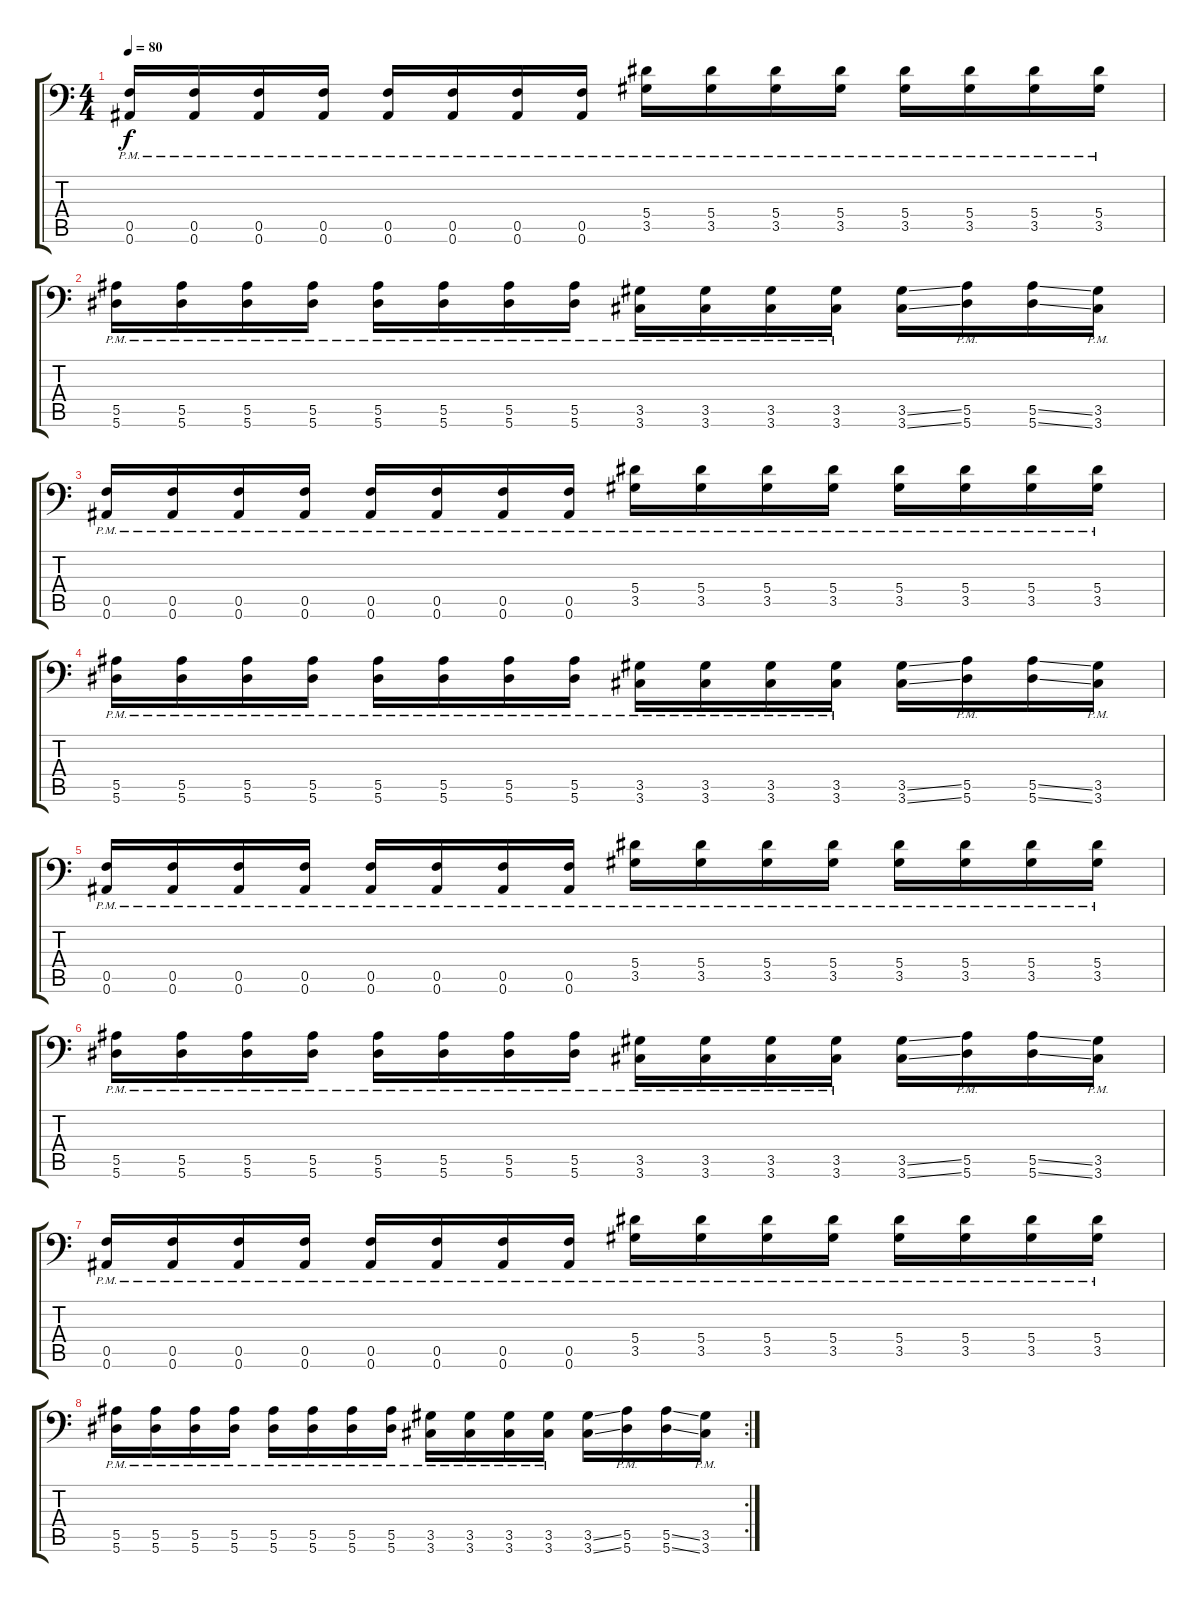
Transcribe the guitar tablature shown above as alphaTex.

\track (" " " ") {instrument distortionguitar}
\staff {score tabs}
\tuning (C4 G3 Eb3 Bb2 F2 Bb1) {hide}
\ts (4 4)
\tempo 80
\clef f4
\ks c
(0.5{pm} 0.6{pm}).16{dy f} (0.5{pm} 0.6{pm}).16 (0.5{pm} 0.6{pm}).16 (0.5{pm} 0.6{pm}).16 (0.5{pm} 0.6{pm}).16 (0.5{pm} 0.6{pm}).16 (0.5{pm} 0.6{pm}).16 (0.5{pm} 0.6{pm}).16 (5.4{pm} 3.5{pm}).16 (5.4{pm} 3.5{pm}).16 (5.4{pm} 3.5{pm}).16 (5.4{pm} 3.5{pm}).16 (5.4{pm} 3.5{pm}).16 (5.4{pm} 3.5{pm}).16 (5.4{pm} 3.5{pm}).16 (5.4{pm} 3.5{pm}).16 |
(5.5{pm} 5.6{pm}).16 (5.5{pm} 5.6{pm}).16 (5.5{pm} 5.6{pm}).16 (5.5{pm} 5.6{pm}).16 (5.5{pm} 5.6{pm}).16 (5.5{pm} 5.6{pm}).16 (5.5{pm} 5.6{pm}).16 (5.5{pm} 5.6{pm}).16 (3.5{pm} 3.6{pm}).16 (3.5{pm} 3.6{pm}).16 (3.5{pm} 3.6{pm}).16 (3.5{pm} 3.6{pm}).16 (3.5{ss} 3.6{ss}).16 (5.5{pm} 5.6{pm}).16 (5.5{ss} 5.6{ss}).16 (3.5{pm} 3.6{pm}).16 |
(0.5{pm} 0.6{pm}).16 (0.5{pm} 0.6{pm}).16 (0.5{pm} 0.6{pm}).16 (0.5{pm} 0.6{pm}).16 (0.5{pm} 0.6{pm}).16 (0.5{pm} 0.6{pm}).16 (0.5{pm} 0.6{pm}).16 (0.5{pm} 0.6{pm}).16 (5.4{pm} 3.5{pm}).16 (5.4{pm} 3.5{pm}).16 (5.4{pm} 3.5{pm}).16 (5.4{pm} 3.5{pm}).16 (5.4{pm} 3.5{pm}).16 (5.4{pm} 3.5{pm}).16 (5.4{pm} 3.5{pm}).16 (5.4{pm} 3.5{pm}).16 |
(5.5{pm} 5.6{pm}).16 (5.5{pm} 5.6{pm}).16 (5.5{pm} 5.6{pm}).16 (5.5{pm} 5.6{pm}).16 (5.5{pm} 5.6{pm}).16 (5.5{pm} 5.6{pm}).16 (5.5{pm} 5.6{pm}).16 (5.5{pm} 5.6{pm}).16 (3.5{pm} 3.6{pm}).16 (3.5{pm} 3.6{pm}).16 (3.5{pm} 3.6{pm}).16 (3.5{pm} 3.6{pm}).16 (3.5{ss} 3.6{ss}).16 (5.5{pm} 5.6{pm}).16 (5.5{ss} 5.6{ss}).16 (3.5{pm} 3.6{pm}).16 |
(0.5{pm} 0.6{pm}).16 (0.5{pm} 0.6{pm}).16 (0.5{pm} 0.6{pm}).16 (0.5{pm} 0.6{pm}).16 (0.5{pm} 0.6{pm}).16 (0.5{pm} 0.6{pm}).16 (0.5{pm} 0.6{pm}).16 (0.5{pm} 0.6{pm}).16 (5.4{pm} 3.5{pm}).16 (5.4{pm} 3.5{pm}).16 (5.4{pm} 3.5{pm}).16 (5.4{pm} 3.5{pm}).16 (5.4{pm} 3.5{pm}).16 (5.4{pm} 3.5{pm}).16 (5.4{pm} 3.5{pm}).16 (5.4{pm} 3.5{pm}).16 |
(5.5{pm} 5.6{pm}).16 (5.5{pm} 5.6{pm}).16 (5.5{pm} 5.6{pm}).16 (5.5{pm} 5.6{pm}).16 (5.5{pm} 5.6{pm}).16 (5.5{pm} 5.6{pm}).16 (5.5{pm} 5.6{pm}).16 (5.5{pm} 5.6{pm}).16 (3.5{pm} 3.6{pm}).16 (3.5{pm} 3.6{pm}).16 (3.5{pm} 3.6{pm}).16 (3.5{pm} 3.6{pm}).16 (3.5{ss} 3.6{ss}).16 (5.5{pm} 5.6{pm}).16 (5.5{ss} 5.6{ss}).16 (3.5{pm} 3.6{pm}).16 |
(0.5{pm} 0.6{pm}).16 (0.5{pm} 0.6{pm}).16 (0.5{pm} 0.6{pm}).16 (0.5{pm} 0.6{pm}).16 (0.5{pm} 0.6{pm}).16 (0.5{pm} 0.6{pm}).16 (0.5{pm} 0.6{pm}).16 (0.5{pm} 0.6{pm}).16 (5.4{pm} 3.5{pm}).16 (5.4{pm} 3.5{pm}).16 (5.4{pm} 3.5{pm}).16 (5.4{pm} 3.5{pm}).16 (5.4{pm} 3.5{pm}).16 (5.4{pm} 3.5{pm}).16 (5.4{pm} 3.5{pm}).16 (5.4{pm} 3.5{pm}).16 |
\rc 2
(5.5{pm} 5.6{pm}).16 (5.5{pm} 5.6{pm}).16 (5.5{pm} 5.6{pm}).16 (5.5{pm} 5.6{pm}).16 (5.5{pm} 5.6{pm}).16 (5.5{pm} 5.6{pm}).16 (5.5{pm} 5.6{pm}).16 (5.5{pm} 5.6{pm}).16 (3.5{pm} 3.6{pm}).16 (3.5{pm} 3.6{pm}).16 (3.5{pm} 3.6{pm}).16 (3.5{pm} 3.6{pm}).16 (3.5{ss} 3.6{ss}).16 (5.5{pm} 5.6{pm}).16 (5.5{ss} 5.6{ss}).16 (3.5{pm} 3.6{pm}).16
